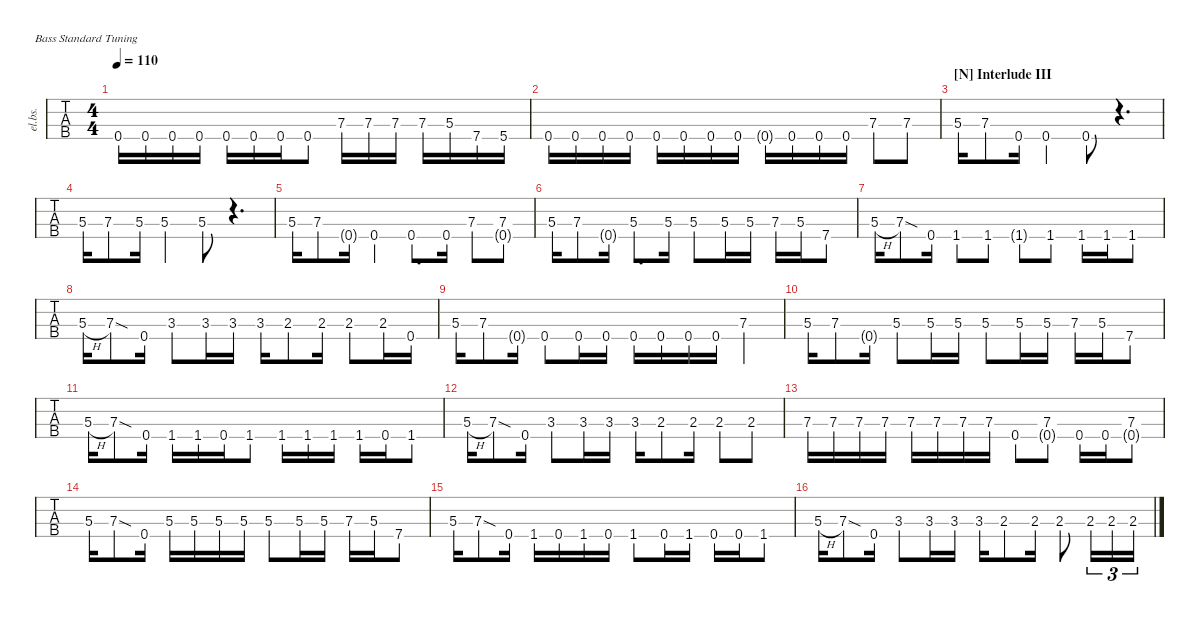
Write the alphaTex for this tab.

\defaultSystemsLayout 4
\hideDynamics
\bracketExtendMode nobrackets
\otherSystemsTrackNameOrientation horizontal
\track ("Bass" "el.bs.") {instrument electricbassfinger}
\staff {tabs}
\tuning (G2 D2 A1 E1)
\ts (4 4)
\tempo 110
\clef f4
\ks eminor
0.4{acc forcenatural}.16{dy mf} 0.4{acc forcenatural}.16 0.4{acc forcenatural}.16 0.4{acc forcenatural}.16 0.4{acc forcenatural}.16 0.4{acc forcenatural}.16 0.4{acc forcenatural}.16 0.4{acc forcenatural}.8 7.3{acc forcenatural}.16 7.3{acc forcenatural}.16 7.3{acc forcenatural}.16 7.3{acc forcenatural}.16 5.3{acc forcenatural}.16 7.4{acc forcenatural}.16 5.4{acc forcenatural}.16 |
0.4{acc forcenatural}.16 0.4{acc forcenatural}.16 0.4{acc forcenatural}.16 0.4{acc forcenatural}.16 0.4{acc forcenatural}.16 0.4{acc forcenatural}.16 0.4{acc forcenatural}.16 0.4{acc forcenatural}.16 0.4{g acc forcenatural}.16 0.4{acc forcenatural}.16 0.4{acc forcenatural}.16 0.4{acc forcenatural}.16 7.3{st acc forcenatural}.8 7.3{acc forcenatural}.8 |
\section ("N" "Interlude III")
5.3{acc forcenatural}.16 7.3{acc forcenatural}.8 0.4{acc forcenatural}.16 0.4{acc forcenatural}.4 0.4{acc forcenatural}.8 r.4{d} |
5.3{acc forcenatural}.16 7.3{acc forcenatural}.8 5.3{acc forcenatural}.16 5.3{acc forcenatural}.4 5.3{acc forcenatural}.8 r.4{d} |
5.3{acc forcenatural}.16 7.3{acc forcenatural}.8 0.4{g acc forcenatural}.16 0.4{acc forcenatural}.4 0.4{acc forcenatural}.8{d} 0.4{acc forcenatural}.16 7.3{acc forcenatural}.8 (0.4{g acc forcenatural} 7.3{acc forcenatural}).8 |
5.3{acc forcenatural}.16 7.3{acc forcenatural}.8 0.4{g acc forcenatural}.16 5.3{acc forcenatural}.8{d} 5.3{acc forcenatural}.16 5.3{acc forcenatural}.8 5.3{acc forcenatural}.16 5.3{acc forcenatural}.16 7.3{acc forcenatural}.16 5.3{acc forcenatural}.16 7.4{acc forcenatural}.8 |
5.3{h acc forcenatural}.16 7.3{sod acc forcenatural}.8 0.4{acc forcenatural}.16 1.4{acc forcenatural}.8 1.4{acc forcenatural}.8 1.4{g acc forcenatural}.8 1.4{acc forcenatural}.8 1.4{acc forcenatural}.16 1.4{acc forcenatural}.16 1.4{acc forcenatural}.8 |
5.3{h acc forcenatural}.16 7.3{sod acc forcenatural}.8 0.4{acc forcenatural}.16 3.3{acc forcenatural}.8 3.3{acc forcenatural}.16 3.3{acc forcenatural}.16 3.3{acc forcenatural}.16 2.3{st acc forcenatural}.8 2.3{acc forcenatural}.16 2.3{acc forcenatural}.8 2.3{acc forcenatural}.16 0.4{acc forcenatural}.16 |
5.3{acc forcenatural}.16 7.3{acc forcenatural}.8 0.4{g acc forcenatural}.16 0.4{acc forcenatural}.8 0.4{acc forcenatural}.16 0.4{acc forcenatural}.16 0.4{acc forcenatural}.16 0.4{acc forcenatural}.16 0.4{acc forcenatural}.16 0.4{acc forcenatural}.16 7.3{acc forcenatural}.4 |
5.3{acc forcenatural}.16 7.3{acc forcenatural}.8 0.4{g acc forcenatural}.16 5.3{acc forcenatural}.8 5.3{acc forcenatural}.16 5.3{acc forcenatural}.16 5.3{acc forcenatural}.8 5.3{acc forcenatural}.16 5.3{acc forcenatural}.16 7.3{acc forcenatural}.16 5.3{acc forcenatural}.16 7.4{acc forcenatural}.8 |
5.3{h acc forcenatural}.16 7.3{sod acc forcenatural}.8 0.4{acc forcenatural}.16 1.4{acc forcenatural}.16 1.4{acc forcenatural}.16 0.4{acc forcenatural}.16 1.4{acc forcenatural}.8 1.4{acc forcenatural}.16 1.4{acc forcenatural}.16 1.4{acc forcenatural}.16 1.4{acc forcenatural}.16 0.4{acc forcenatural}.16 1.4{acc forcenatural}.8 |
5.3{h acc forcenatural}.16 7.3{sod acc forcenatural}.8 0.4{acc forcenatural}.16 3.3{acc forcenatural}.8 3.3{acc forcenatural}.16 3.3{acc forcenatural}.16 3.3{acc forcenatural}.16 2.3{st acc forcenatural}.8 2.3{acc forcenatural}.16 2.3{acc forcenatural}.8 2.3{acc forcenatural}.8 |
7.3{acc forcenatural}.16 7.3{acc forcenatural}.16 7.3{acc forcenatural}.16 7.3{acc forcenatural}.16 7.3{acc forcenatural}.16 7.3{acc forcenatural}.16 7.3{acc forcenatural}.16 7.3{acc forcenatural}.16 0.4{acc forcenatural}.8 (0.4{g acc forcenatural} 7.3{acc forcenatural}).8 0.4{acc forcenatural}.16 0.4{acc forcenatural}.16 (0.4{g acc forcenatural} 7.3{acc forcenatural}).8 |
5.3{acc forcenatural}.16 7.3{sod acc forcenatural}.8 0.4{acc forcenatural}.16 5.3{acc forcenatural}.16 5.3{acc forcenatural}.16 5.3{acc forcenatural}.16 5.3{acc forcenatural}.16 5.3{acc forcenatural}.8 5.3{acc forcenatural}.16 5.3{acc forcenatural}.16 7.3{acc forcenatural}.16 5.3{acc forcenatural}.16 7.4{acc forcenatural}.8 |
5.3{acc forcenatural}.16 7.3{sod acc forcenatural}.8 0.4{acc forcenatural}.16 1.4{acc forcenatural}.16 0.4{acc forcenatural}.16 1.4{acc forcenatural}.16 0.4{acc forcenatural}.16 1.4{acc forcenatural}.8 0.4{acc forcenatural}.16 1.4{acc forcenatural}.16 0.4{acc forcenatural}.16 0.4{acc forcenatural}.16 1.4{acc forcenatural}.8 |
5.3{h acc forcenatural}.16 7.3{sod acc forcenatural}.8 0.4{acc forcenatural}.16 3.3{acc forcenatural}.8 3.3{acc forcenatural}.16 3.3{acc forcenatural}.16 3.3{acc forcenatural}.16 2.3{st acc forcenatural}.8 2.3{acc forcenatural}.16 2.3{acc forcenatural}.8 2.3{acc forcenatural}.16{tu (3 2)} 2.3{acc forcenatural}.16{tu (3 2)} 2.3{acc forcenatural}.16{tu (3 2)}
